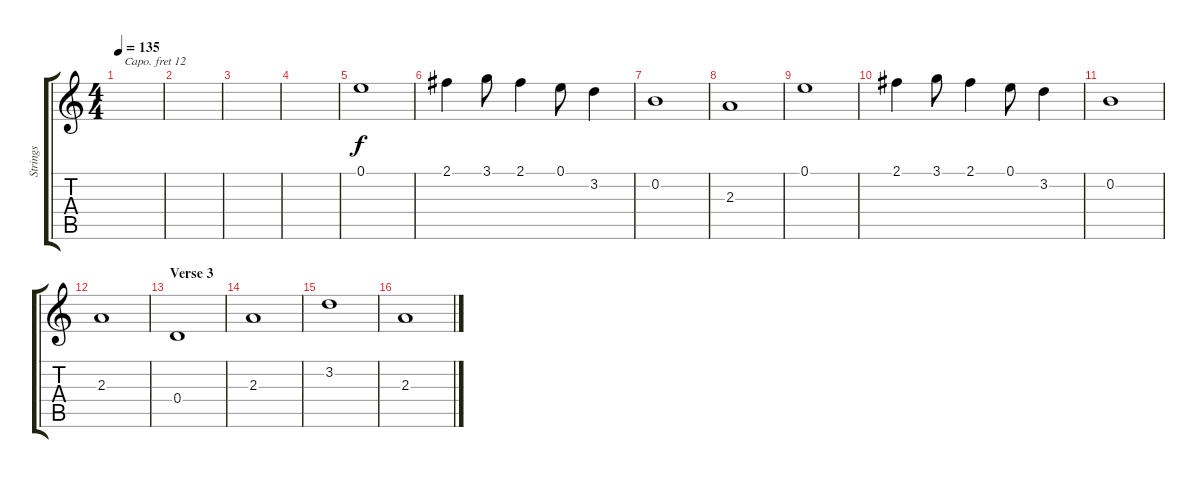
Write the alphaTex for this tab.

\track ("Strings" "Strings") {instrument stringensemble1}
\staff {score tabs}
\capo 12
\tuning (E4 B3 G3 D3 A2 E2) {hide}
\ts (4 4)
\tempo 135
\clef g2
\ks c
|
|
|
|
0.1.1 |
2.1.4 3.1.8 2.1.4 0.1.8 3.2.4 |
0.2.1 |
2.3.1 |
0.1.1 |
2.1.4 3.1.8 2.1.4 0.1.8 3.2.4 |
0.2.1 |
2.3.1 |
\section ("" "Verse 3")
0.4.1 |
2.3.1 |
3.2.1 |
2.3.1
